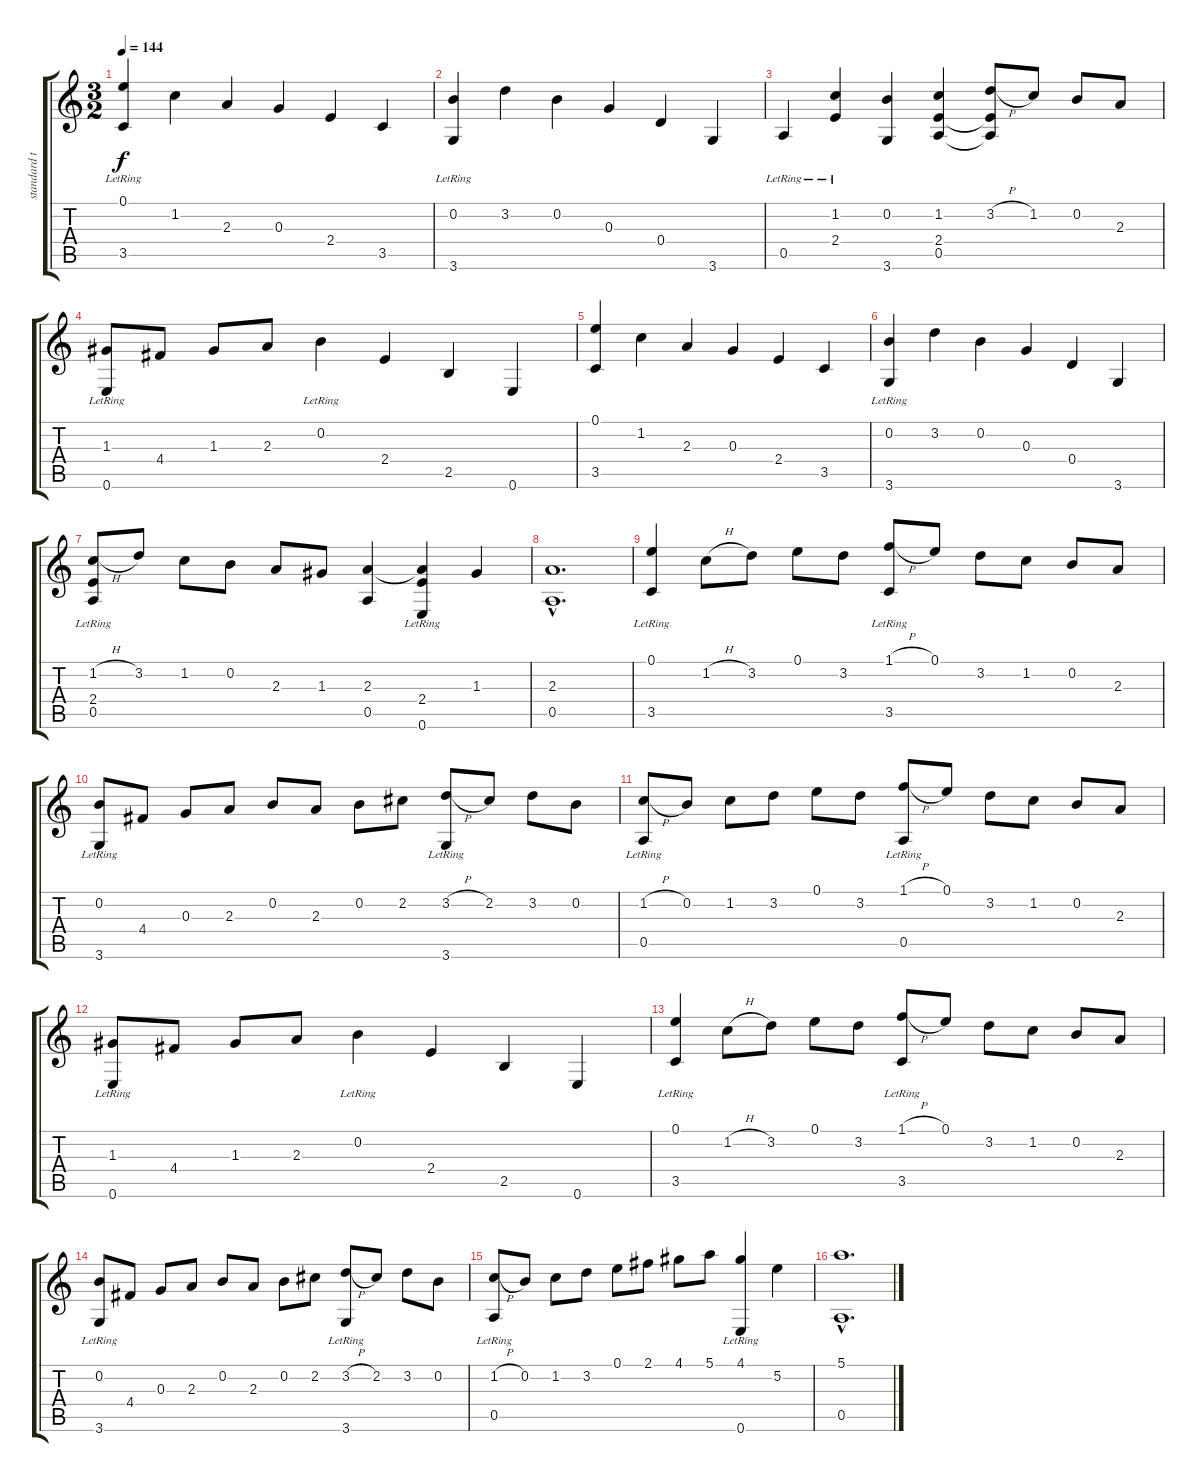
\track ("standard tuning" "standard t") {instrument acousticguitarnylon}
\staff {score tabs}
\tuning (E4 B3 G3 D3 A2 E2) {hide}
\ts (3 2)
\tempo 144
\clef g2
\ks c
(0.1 3.5{lr}).4{dy f instrument acousticguitarnylon} 1.2.4 2.3.4 0.3.4 2.4.4 3.5.4 |
(0.2 3.6{lr}).4 3.2.4 0.2.4 0.3.4 0.4.4 3.6.4 |
0.5{lr}.4 (1.2 2.4{lr}).4 (0.2 3.6).4 (1.2 2.4 0.5).4 (3.2{h} 2.4{t} 0.5{t}).8 1.2.8 0.2.8 2.3.8 |
(1.3 0.6{lr}).8 4.4.8 1.3.8 2.3.8 0.2{lr}.4 2.4.4 2.5.4 0.6.4 |
(0.1 3.5).4 1.2.4 2.3.4 0.3.4 2.4.4 3.5.4 |
(0.2 3.6{lr}).4 3.2.4 0.2.4 0.3.4 0.4.4 3.6.4 |
(1.2{h} 2.4{lr} 0.5{lr}).8 3.2.8 1.2.8 0.2.8 2.3.8 1.3.8 (2.3 0.5).4 (2.3{t} 2.4{lr} 0.6{lr}).4 1.3.4 |
(2.3{hac} 0.5{hac}).1{d} |
(0.1 3.5{lr}).4 1.2{h}.8 3.2.8 0.1.8 3.2.8 (1.1{h} 3.5{lr}).8 0.1.8 3.2.8 1.2.8 0.2.8 2.3.8 |
(0.2 3.6{lr}).8 4.4.8 0.3.8 2.3.8 0.2.8 2.3.8 0.2.8 2.2.8 (3.2{h} 3.6{lr}).8 2.2.8 3.2.8 0.2.8 |
(1.2{h} 0.5{lr}).8 0.2.8 1.2.8 3.2.8 0.1.8 3.2.8 (1.1{h} 0.5{lr}).8 0.1.8 3.2.8 1.2.8 0.2.8 2.3.8 |
(1.3 0.6{lr}).8 4.4.8 1.3.8 2.3.8 0.2{lr}.4 2.4.4 2.5.4 0.6.4 |
(0.1 3.5{lr}).4 1.2{h}.8 3.2.8 0.1.8 3.2.8 (1.1{h} 3.5{lr}).8 0.1.8 3.2.8 1.2.8 0.2.8 2.3.8 |
(0.2 3.6{lr}).8 4.4.8 0.3.8 2.3.8 0.2.8 2.3.8 0.2.8 2.2.8 (3.2{h} 3.6{lr}).8 2.2.8 3.2.8 0.2.8 |
(1.2{h} 0.5{lr}).8 0.2.8 1.2.8 3.2.8 0.1.8 2.1.8 4.1.8 5.1.8 (4.1 0.6{lr}).4 5.2.4 |
(5.1{hac} 0.5{hac}).1{d}
